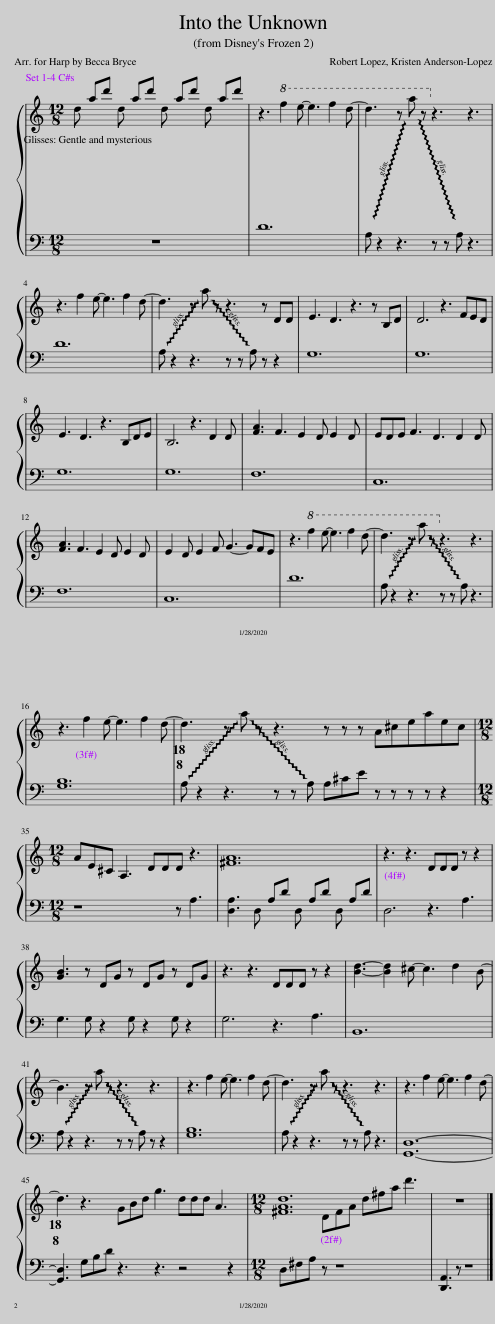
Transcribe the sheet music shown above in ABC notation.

X:1
%%score { ( 1 3 ) | 2 }
L:1/8
M:12/8
I:linebreak $
K:C
V:1 treble
V:3 treble
V:2 bass
V:1
 d ad' d ad' d ad' d ad' | z3!8va(! f'2 e'- e'3 f'2 d'- | d'3 z !~(!a'!8va)! z z3 z3 |$ z3 f2 e- e3 f2 d- | d3 z !~(!a z z3 z DD | %5
 E3 D3 z3 z B,D | D6 z3 FED |$ E3 D3 z3 B,DE | B,6 z3 D2 D | [FA]3 F3 E2 D E2 D | %10
 EDE F3 D3 D2 D |$ [FA]3 F3 E2 D E2 D | E2 D E2 F G3- GFE | z3!8va(! f'2 e'- e'3 f'2 d'- | d'3 z !~(!a'!8va)! z z3 z3 |$ %15
 z3 f2 e- e3 f2 d- | d3 z !~(!a z z3 z z z A^ceaec |$[M:12/8] AE^C A,3 DDD z3 | [^FA]12 | z3 z3 DDD z z2 |$ %20
 [GB]3 z DG z DG z DG | z3 z3 DDD z z2 | [Bd]3- [Bd]2 ^c- c3 d2 B- |$ B3 z !~(!a z z3 z3 | z3 f2 e- e3 f2 d- | %25
 d3 z !~(!a z z3 z3 | z3 f2 e- e3 f2 d- |$ d3 z3 GBd g3 ddd A3 |[M:12/8] [^FAd]12 | z12 |] %30
V:2
 z12 | D12 | !~(!A, z2 z3 z z !~)!A, z3 |$ D12 | !~(!A, z2 z3 z z !~)!A, z z2 | %5
 G,12 | G,12 |$ G,12 | G,12 | F,12 | %10
 C,12 |$ F,12 | C,12 | D12 | !~(!A, z2 z3 z z !~)!A, z3 |$ %15
 [G,B,]12 | !~(!A, z2 z3 z z !~)!A, A,^CE z z z z z2 |$[M:12/8] z8 z A,3 | [D,A,]3 D, A,D D, A,D D, A,D | D,6 z3 A,3 |$ %20
 G,3 G, z2 G, z2 G, z2 | G,6 z3 A,3 | B,,12 |$ !~(!A, z2 z3 z z !~)!A, z z2 | [G,B,]12 | %25
 A, z2 z3 z z !~)!A, z3 | [G,,D,]12- |$ [G,,D,]3 G,B,D z3 z3 z4 z2 |[M:12/8] D,^F,A, z z8 | [D,,A,,]3 z z8 |] %30
V:3
 x12 | x3!8va(! x9 | x5!8va)! x7 |$ x12 | x12 | %5
 x12 | x12 |$ x12 | x12 | x12 | %10
 x12 |$ x12 | x12 | x3!8va(! x9 | x5!8va)! x7 |$ %15
 x12 | x18 |$[M:12/8] x12 | x12 | x12 |$ %20
 x12 | x12 | x12 |$ x12 | x12 | %25
 x12 | x12 |$ x18 |[M:12/8] x3 D^FA d^fa d'3 | x12 |] %30
